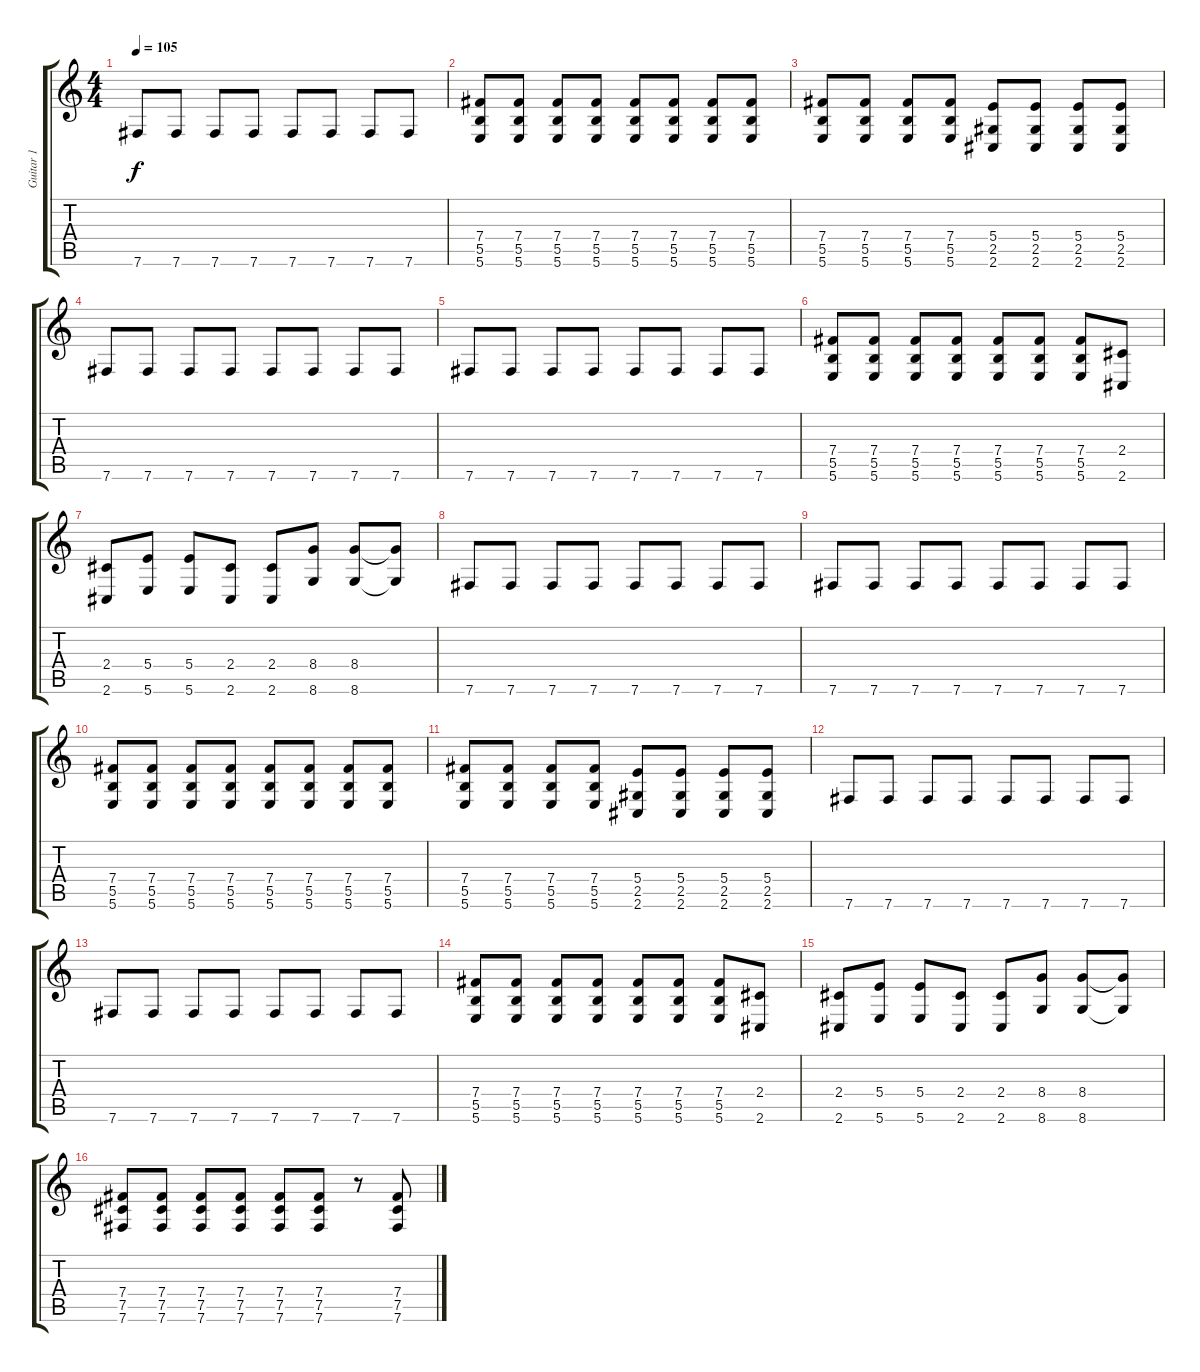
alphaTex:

\track ("Guitar 1" "Guitar 1") {instrument distortionguitar}
\staff {score tabs}
\tuning (Db4 Ab3 E3 B2 Gb2 B1) {hide}
\ts (4 4)
\tempo 105
\clef g2
\ks c
7.6.8{dy f} 7.6.8 7.6.8 7.6.8 7.6.8 7.6.8 7.6.8 7.6.8 |
(7.4 5.5 5.6).8 (7.4 5.5 5.6).8 (7.4 5.5 5.6).8 (7.4 5.5 5.6).8 (7.4 5.5 5.6).8 (7.4 5.5 5.6).8 (7.4 5.5 5.6).8 (7.4 5.5 5.6).8 |
(7.4 5.5 5.6).8 (7.4 5.5 5.6).8 (7.4 5.5 5.6).8 (7.4 5.5 5.6).8 (5.4 2.5 2.6).8 (5.4 2.5 2.6).8 (5.4 2.5 2.6).8 (5.4 2.5 2.6).8 |
7.6.8{volume 15 instrument distortionguitar} 7.6.8 7.6.8 7.6.8 7.6.8 7.6.8 7.6.8 7.6.8 |
7.6.8 7.6.8 7.6.8 7.6.8 7.6.8 7.6.8 7.6.8 7.6.8 |
(7.4 5.5 5.6).8 (7.4 5.5 5.6).8 (7.4 5.5 5.6).8 (7.4 5.5 5.6).8 (7.4 5.5 5.6).8 (7.4 5.5 5.6).8 (7.4 5.5 5.6).8 (2.4 2.6).8 |
(2.4 2.6).8 (5.4 5.6).8 (5.4 5.6).8 (2.4 2.6).8 (2.4 2.6).8 (8.4 8.6).8 (8.4 8.6).8 (8.4{t} 8.6{t}).8 |
7.6.8{volume 15 instrument distortionguitar} 7.6.8 7.6.8 7.6.8 7.6.8 7.6.8 7.6.8 7.6.8 |
7.6.8 7.6.8 7.6.8 7.6.8 7.6.8 7.6.8 7.6.8 7.6.8 |
(7.4 5.5 5.6).8 (7.4 5.5 5.6).8 (7.4 5.5 5.6).8 (7.4 5.5 5.6).8 (7.4 5.5 5.6).8 (7.4 5.5 5.6).8 (7.4 5.5 5.6).8 (7.4 5.5 5.6).8 |
(7.4 5.5 5.6).8 (7.4 5.5 5.6).8 (7.4 5.5 5.6).8 (7.4 5.5 5.6).8 (5.4 2.5 2.6).8 (5.4 2.5 2.6).8 (5.4 2.5 2.6).8 (5.4 2.5 2.6).8 |
7.6.8{volume 15 instrument distortionguitar} 7.6.8 7.6.8 7.6.8 7.6.8 7.6.8 7.6.8 7.6.8 |
7.6.8 7.6.8 7.6.8 7.6.8 7.6.8 7.6.8 7.6.8 7.6.8 |
(7.4 5.5 5.6).8 (7.4 5.5 5.6).8 (7.4 5.5 5.6).8 (7.4 5.5 5.6).8 (7.4 5.5 5.6).8 (7.4 5.5 5.6).8 (7.4 5.5 5.6).8 (2.4 2.6).8 |
(2.4 2.6).8 (5.4 5.6).8 (5.4 5.6).8 (2.4 2.6).8 (2.4 2.6).8 (8.4 8.6).8 (8.4 8.6).8 (8.4{t} 8.6{t}).8 |
(7.4 7.5 7.6).8 (7.4 7.5 7.6).8 (7.4 7.5 7.6).8 (7.4 7.5 7.6).8 (7.4 7.5 7.6).8 (7.4 7.5 7.6).8 r.8 (7.4 7.5 7.6).8
